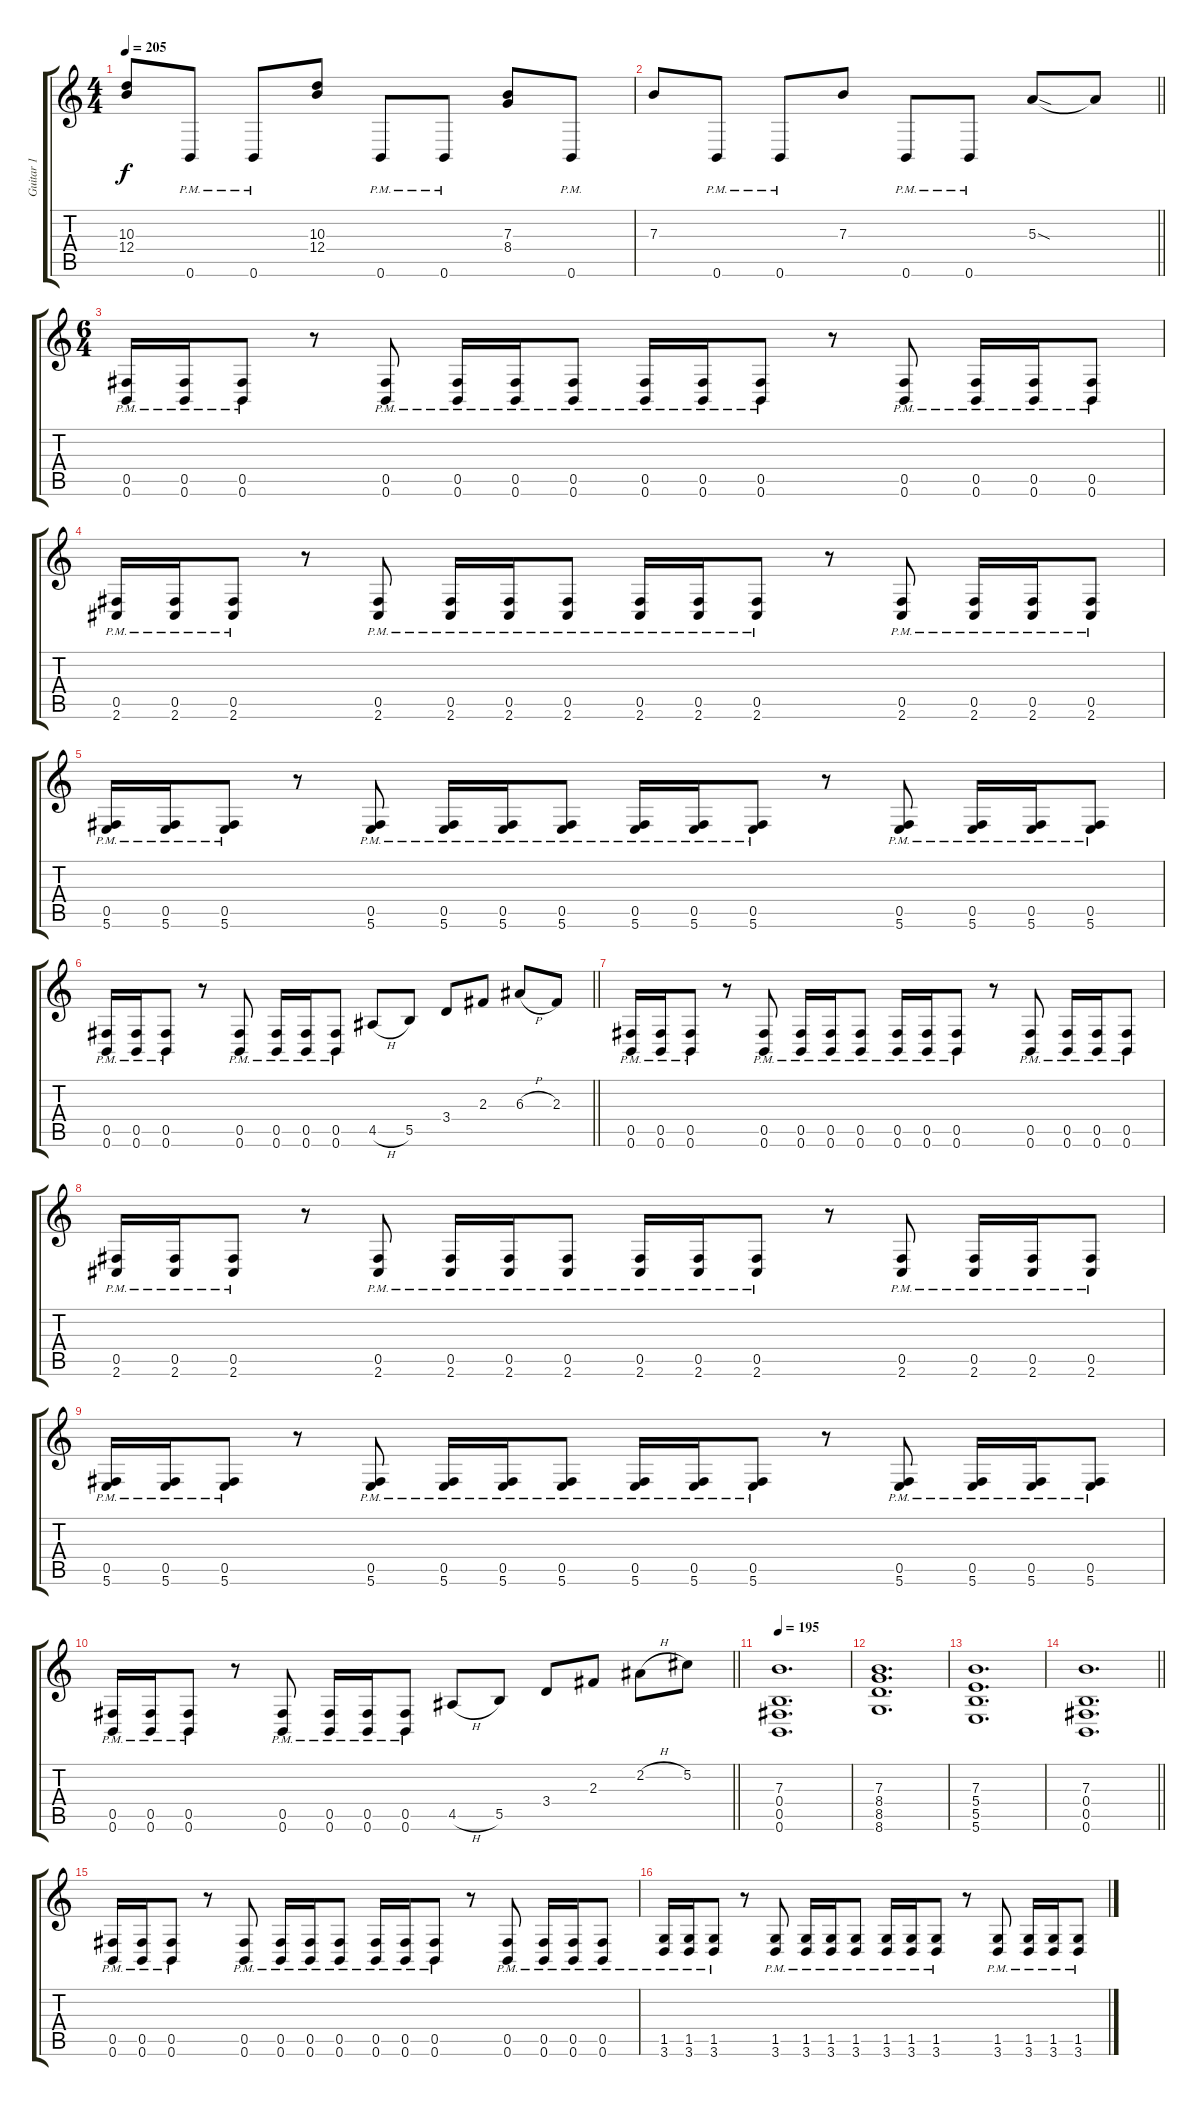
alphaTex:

\track ("Guitar 1" "Guitar 1") {instrument distortionguitar}
\staff {score tabs}
\tuning (Db4 Ab3 E3 B2 Gb2 B1) {hide}
\ts (4 4)
\tempo 205
\clef g2
\ks c
(10.3 12.4).8{dy f} 0.6{pm}.8 0.6{pm}.8 (10.3 12.4).8 0.6{pm}.8 0.6{pm}.8 (7.3 8.4).8 0.6{pm}.8 |
\barLineRight lightlight
7.3.8 0.6{pm}.8 0.6{pm}.8 7.3.8 0.6{pm}.8 0.6{pm}.8 5.3{sod}.8 5.3{t}.8 |
\ts (6 4)
(0.5{pm} 0.6{pm}).16 (0.5{pm} 0.6{pm}).16 (0.5{pm} 0.6{pm}).8 r.8 (0.5{pm} 0.6{pm}).8 (0.5{pm} 0.6{pm}).16 (0.5{pm} 0.6{pm}).16 (0.5{pm} 0.6{pm}).8 (0.5{pm} 0.6{pm}).16 (0.5{pm} 0.6{pm}).16 (0.5{pm} 0.6{pm}).8 r.8 (0.5{pm} 0.6{pm}).8 (0.5{pm} 0.6{pm}).16 (0.5{pm} 0.6{pm}).16 (0.5{pm} 0.6{pm}).8 |
(0.5{pm} 2.6{pm}).16 (0.5{pm} 2.6{pm}).16 (0.5{pm} 2.6{pm}).8 r.8 (0.5{pm} 2.6{pm}).8 (0.5{pm} 2.6{pm}).16 (0.5{pm} 2.6{pm}).16 (0.5{pm} 2.6{pm}).8 (0.5{pm} 2.6{pm}).16 (0.5{pm} 2.6{pm}).16 (0.5{pm} 2.6{pm}).8 r.8 (0.5{pm} 2.6{pm}).8 (0.5{pm} 2.6{pm}).16 (0.5{pm} 2.6{pm}).16 (0.5{pm} 2.6{pm}).8 |
(0.5{pm} 5.6{pm}).16 (0.5{pm} 5.6{pm}).16 (0.5{pm} 5.6{pm}).8 r.8 (0.5{pm} 5.6{pm}).8 (0.5{pm} 5.6{pm}).16 (0.5{pm} 5.6{pm}).16 (0.5{pm} 5.6{pm}).8 (0.5{pm} 5.6{pm}).16 (0.5{pm} 5.6{pm}).16 (0.5{pm} 5.6{pm}).8 r.8 (0.5{pm} 5.6{pm}).8 (0.5{pm} 5.6{pm}).16 (0.5{pm} 5.6{pm}).16 (0.5{pm} 5.6{pm}).8 |
\barLineRight lightlight
(0.5{pm} 0.6{pm}).16 (0.5{pm} 0.6{pm}).16 (0.5{pm} 0.6{pm}).8 r.8 (0.5{pm} 0.6{pm}).8 (0.5{pm} 0.6{pm}).16 (0.5{pm} 0.6{pm}).16 (0.5{pm} 0.6{pm}).8 4.5{h}.8 5.5.8 3.4.8 2.3.8 6.3{h}.8 2.3.8 |
(0.5{pm} 0.6{pm}).16 (0.5{pm} 0.6{pm}).16 (0.5{pm} 0.6{pm}).8 r.8 (0.5{pm} 0.6{pm}).8 (0.5{pm} 0.6{pm}).16 (0.5{pm} 0.6{pm}).16 (0.5{pm} 0.6{pm}).8 (0.5{pm} 0.6{pm}).16 (0.5{pm} 0.6{pm}).16 (0.5{pm} 0.6{pm}).8 r.8 (0.5{pm} 0.6{pm}).8 (0.5{pm} 0.6{pm}).16 (0.5{pm} 0.6{pm}).16 (0.5{pm} 0.6{pm}).8 |
(0.5{pm} 2.6{pm}).16 (0.5{pm} 2.6{pm}).16 (0.5{pm} 2.6{pm}).8 r.8 (0.5{pm} 2.6{pm}).8 (0.5{pm} 2.6{pm}).16 (0.5{pm} 2.6{pm}).16 (0.5{pm} 2.6{pm}).8 (0.5{pm} 2.6{pm}).16 (0.5{pm} 2.6{pm}).16 (0.5{pm} 2.6{pm}).8 r.8 (0.5{pm} 2.6{pm}).8 (0.5{pm} 2.6{pm}).16 (0.5{pm} 2.6{pm}).16 (0.5{pm} 2.6{pm}).8 |
(0.5{pm} 5.6{pm}).16 (0.5{pm} 5.6{pm}).16 (0.5{pm} 5.6{pm}).8 r.8 (0.5{pm} 5.6{pm}).8 (0.5{pm} 5.6{pm}).16 (0.5{pm} 5.6{pm}).16 (0.5{pm} 5.6{pm}).8 (0.5{pm} 5.6{pm}).16 (0.5{pm} 5.6{pm}).16 (0.5{pm} 5.6{pm}).8 r.8 (0.5{pm} 5.6{pm}).8 (0.5{pm} 5.6{pm}).16 (0.5{pm} 5.6{pm}).16 (0.5{pm} 5.6{pm}).8 |
\barLineRight lightlight
(0.5{pm} 0.6{pm}).16 (0.5{pm} 0.6{pm}).16 (0.5{pm} 0.6{pm}).8 r.8 (0.5{pm} 0.6{pm}).8 (0.5{pm} 0.6{pm}).16 (0.5{pm} 0.6{pm}).16 (0.5{pm} 0.6{pm}).8 4.5{h}.8 5.5.8 3.4.8 2.3.8 2.2{h}.8 5.2.8 |
\tempo 195
(7.3 0.4 0.5 0.6).1{d} |
(7.3 8.4 8.5 8.6).1{d} |
(7.3 5.4 5.5 5.6).1{d} |
\barLineRight lightlight
(7.3 0.4 0.5 0.6).1{d} |
(0.5{pm} 0.6{pm}).16 (0.5{pm} 0.6{pm}).16 (0.5{pm} 0.6{pm}).8 r.8 (0.5{pm} 0.6{pm}).8 (0.5{pm} 0.6{pm}).16 (0.5{pm} 0.6{pm}).16 (0.5{pm} 0.6{pm}).8 (0.5{pm} 0.6{pm}).16 (0.5{pm} 0.6{pm}).16 (0.5{pm} 0.6{pm}).8 r.8 (0.5{pm} 0.6{pm}).8 (0.5{pm} 0.6{pm}).16 (0.5{pm} 0.6{pm}).16 (0.5{pm} 0.6{pm}).8 |
(1.5{pm} 3.6{pm}).16 (1.5{pm} 3.6{pm}).16 (1.5{pm} 3.6{pm}).8 r.8 (1.5{pm} 3.6{pm}).8 (1.5{pm} 3.6{pm}).16 (1.5{pm} 3.6{pm}).16 (1.5{pm} 3.6{pm}).8 (1.5{pm} 3.6{pm}).16 (1.5{pm} 3.6{pm}).16 (1.5{pm} 3.6{pm}).8 r.8 (1.5{pm} 3.6{pm}).8 (1.5{pm} 3.6{pm}).16 (1.5{pm} 3.6{pm}).16 (1.5{pm} 3.6{pm}).8
